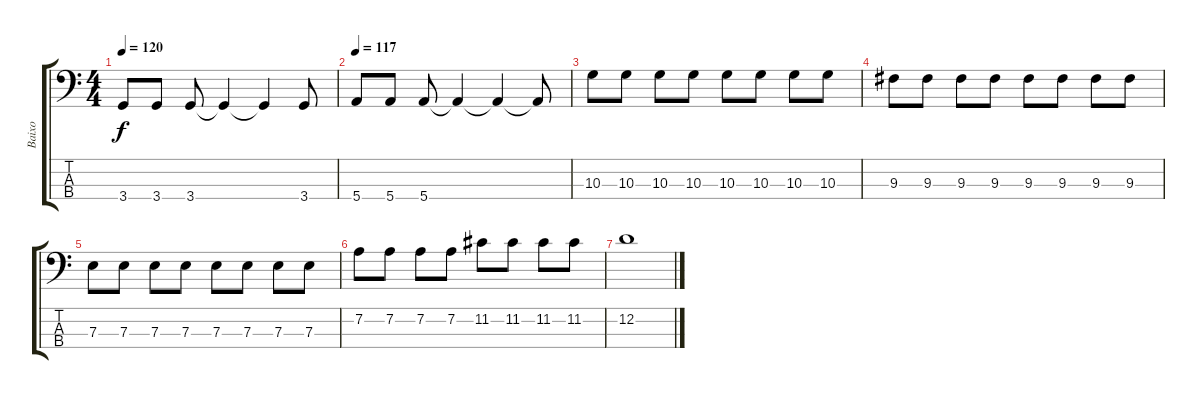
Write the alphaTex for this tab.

\track ("Baixo" "Baixo") {instrument electricbassfinger}
\staff {score tabs}
\tuning (G2 D2 A1 E1) {hide}
\ts (4 4)
\tempo 120
\clef f4
\ks c
3.4.8{dy f} 3.4.8 3.4.8 3.4{t}.4 3.4{t}.4 3.4.8 |
\tempo 117
5.4.8 5.4.8 5.4.8 5.4{t}.4 5.4{t}.4 5.4{t}.8 |
10.3.8 10.3.8 10.3.8 10.3.8 10.3.8 10.3.8 10.3.8 10.3.8 |
9.3.8 9.3.8 9.3.8 9.3.8 9.3.8 9.3.8 9.3.8 9.3.8 |
7.3.8 7.3.8 7.3.8 7.3.8 7.3.8 7.3.8 7.3.8 7.3.8 |
7.2.8 7.2.8 7.2.8 7.2.8 11.2.8 11.2.8 11.2.8 11.2.8 |
12.2.1
